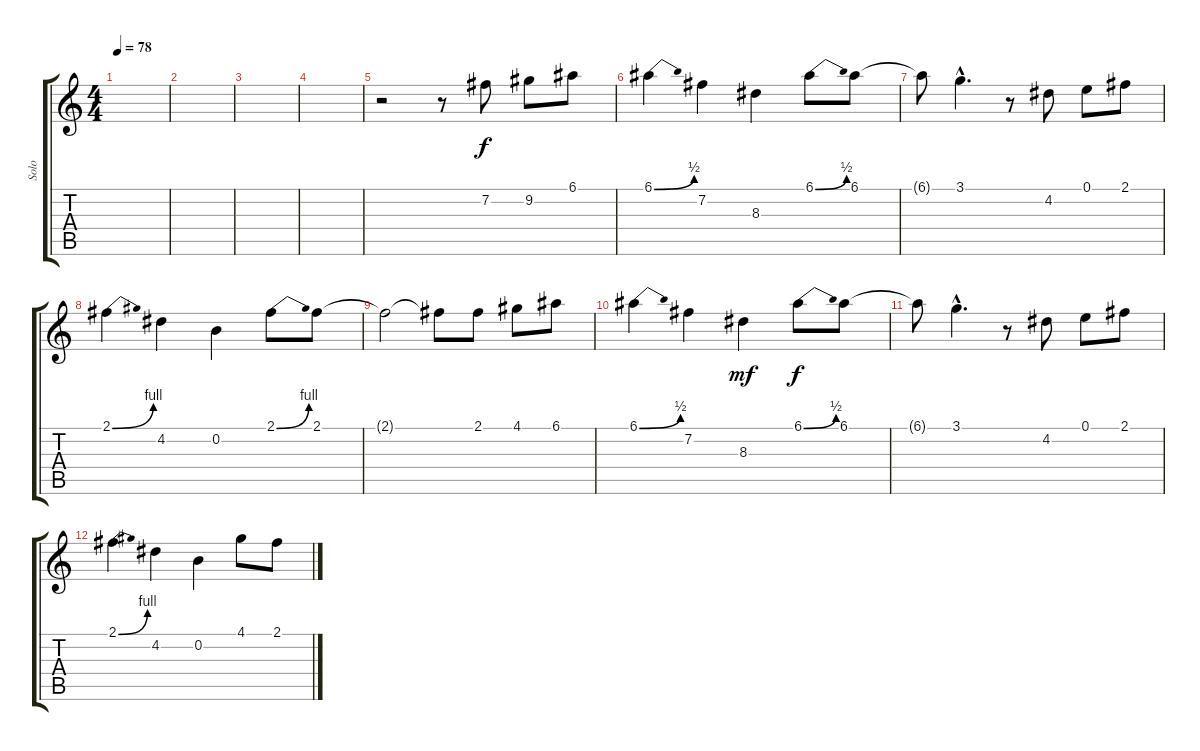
\track ("Solo" "Solo") {instrument overdrivenguitar}
\staff {score tabs}
\tuning (E4 B3 G3 D3 A2 E2) {hide}
\ts (4 4)
\tempo 78
\clef g2
\ks c
|
|
|
|
r.2 r.8 7.2.8 9.2.8 6.1.8 |
6.1{be (bend 0 0 60 2)}.4 7.2.4 8.3.4 6.1{be (bend 0 0 60 2)}.8 6.1.8 |
6.1{t}.8 3.1{hac}.4{d} r.8 4.2.8 0.1.8 2.1.8 |
2.1{be (bend 0 0 60 4)}.4 4.2.4 0.2.4 2.1{be (bend 0 0 60 4)}.8 2.1.8 |
2.1{t}.2 2.1{t}.8 2.1.8 4.1.8 6.1.8 |
6.1{be (bend 0 0 60 2)}.4 7.2.4 8.3.4{dy mf} 6.1{be (bend 0 0 60 2)}.8{dy f} 6.1.8 |
6.1{t}.8 3.1{hac}.4{d} r.8 4.2.8 0.1.8 2.1.8 |
2.1{be (bend 0 0 60 4)}.4 4.2.4 0.2.4 4.1.8 2.1.8
